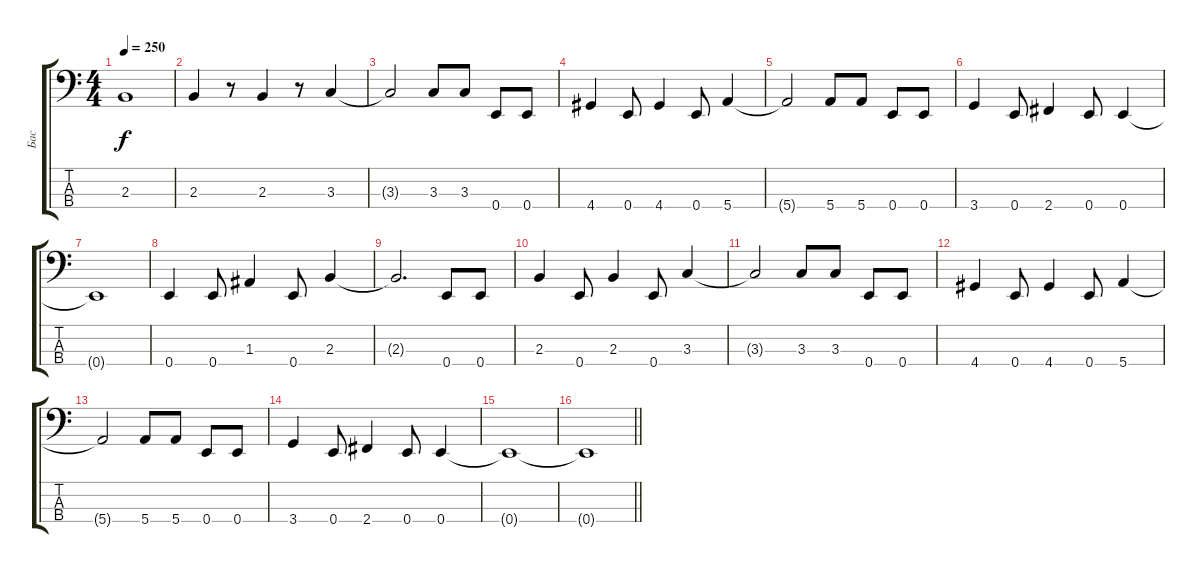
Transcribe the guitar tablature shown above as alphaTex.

\track ("Бас" "Бас") {instrument electricbasspick}
\staff {score tabs}
\tuning (G2 D2 A1 E1) {hide}
\ts (4 4)
\tempo 250
\clef f4
\ks c
2.3{t}.1{dy f} |
2.3.4 r.8 2.3.4 r.8 3.3.4 |
3.3{t}.2 3.3.8 3.3.8 0.4.8 0.4.8 |
4.4.4 0.4.8 4.4.4 0.4.8 5.4.4 |
5.4{t}.2 5.4.8 5.4.8 0.4.8 0.4.8 |
3.4.4 0.4.8 2.4.4 0.4.8 0.4.4 |
0.4{t}.1 |
0.4.4 0.4.8 1.3.4 0.4.8 2.3.4 |
2.3{t}.2{d} 0.4.8 0.4.8 |
2.3.4 0.4.8 2.3.4 0.4.8 3.3.4 |
3.3{t}.2 3.3.8 3.3.8 0.4.8 0.4.8 |
4.4.4 0.4.8 4.4.4 0.4.8 5.4.4 |
5.4{t}.2 5.4.8 5.4.8 0.4.8 0.4.8 |
3.4.4 0.4.8 2.4.4 0.4.8 0.4.4 |
0.4{t}.1 |
\barLineRight lightlight
0.4{t}.1
